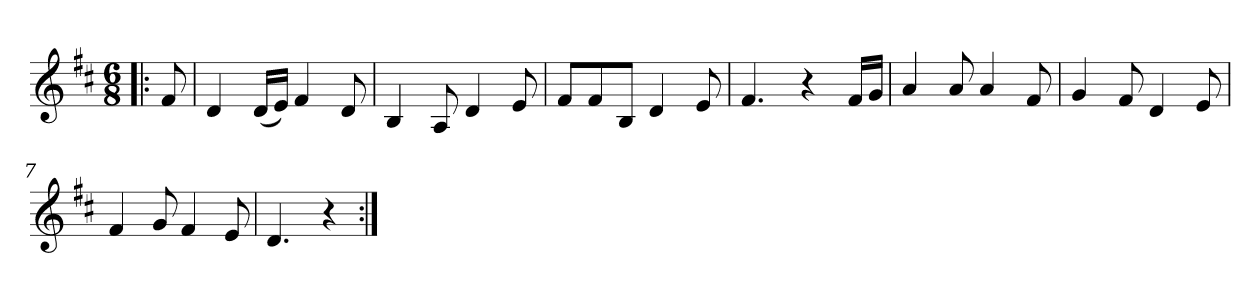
**kern
*part1
*staff1
*clefG2
*k[f#c#]
*D:
*M6/8
*MM92
=!|:
8f#
=1
4d
(16d/LL
16e/JJ)
4f#
8d
=2
4B
8A
4d
8e
=3
8f#/L
8f#/
8B/J
4d
8e
=4
4.f#
4r
16f#/LL
16g/JJ
=5
4a
8a
4a
8f#
=6
4g
8f#
4d
8e
=7
4f#
8g
4f#
8e
=8
4.d
4r
=:|!
*-
